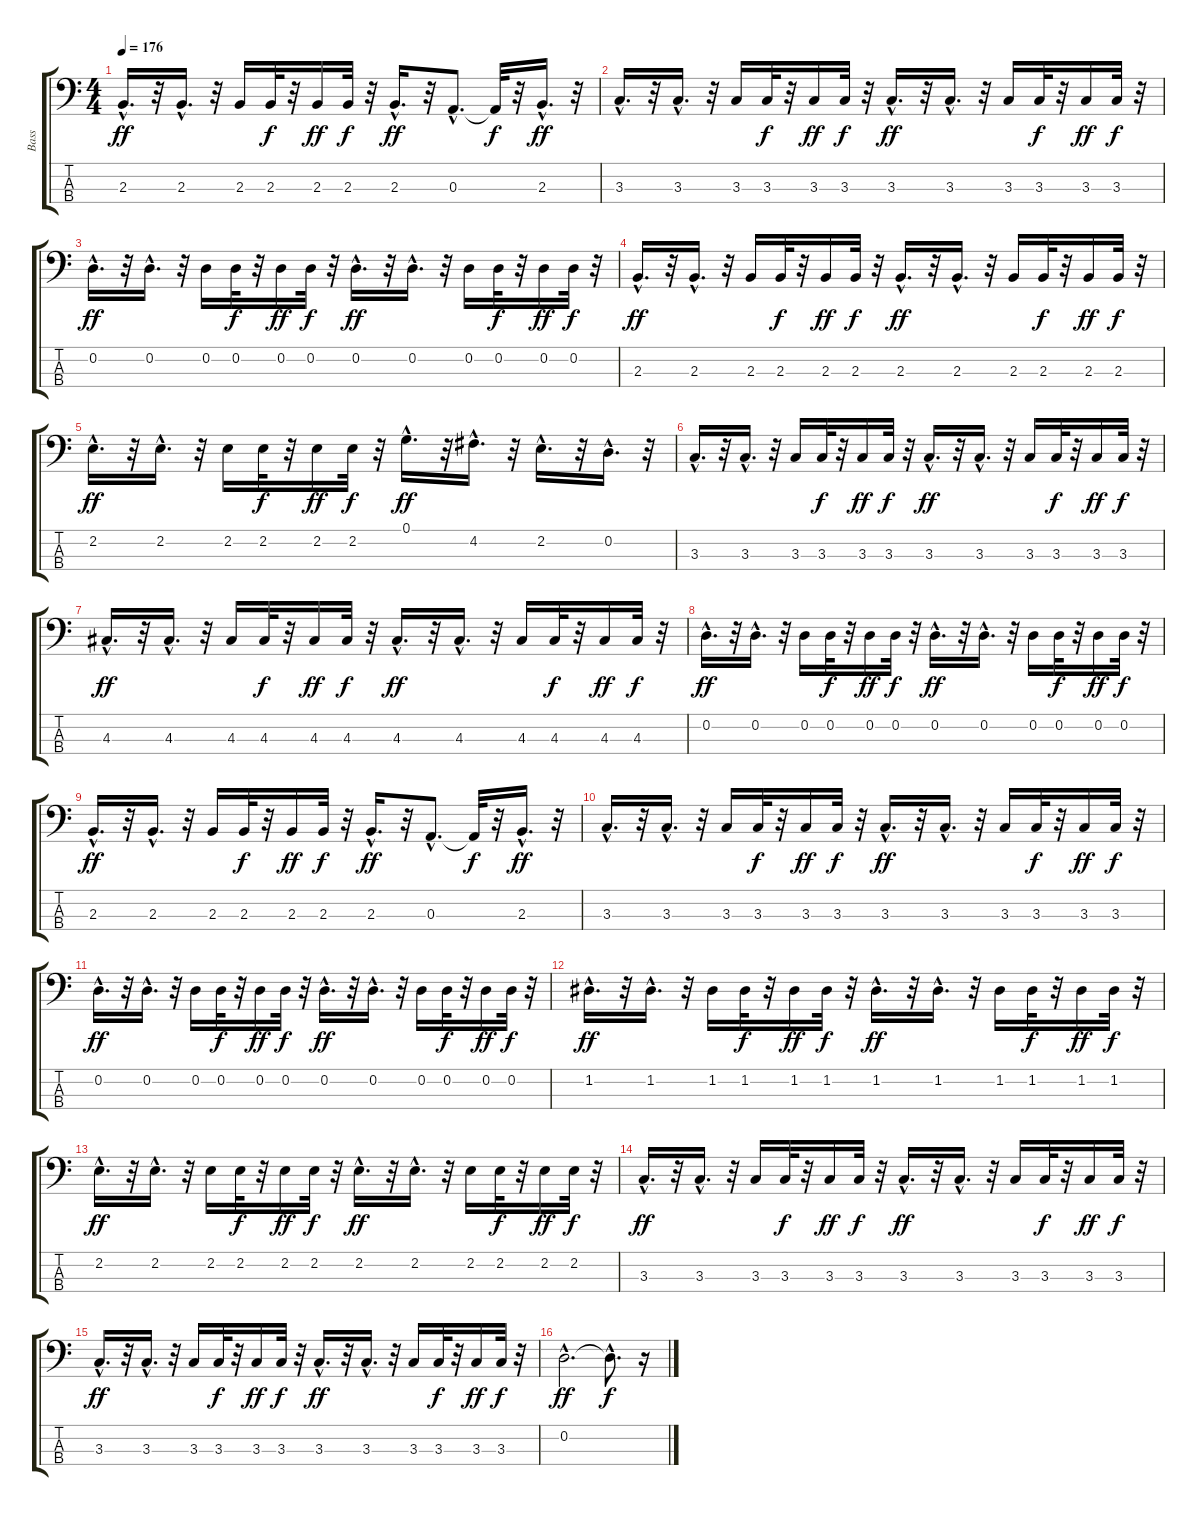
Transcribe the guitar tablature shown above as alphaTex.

\track ("Bass" "Bass") {instrument electricbassfinger}
\staff {score tabs}
\tuning (G2 D2 A1 E1) {hide}
\ts (4 4)
\tempo 176
\clef f4
\ks c
2.3{hac}.16{d dy ff} r.32 2.3{hac}.16{d} r.32 2.3.16 2.3.32{dy f} r.32 2.3.16{dy ff} 2.3.32{dy f} r.32 2.3{hac}.16{d dy ff} r.32 0.3{hac}.8{d} 0.3{t}.32{dy f} r.32 2.3{hac}.16{d dy ff} r.32 |
3.3{hac}.16{d} r.32 3.3{hac}.16{d} r.32 3.3.16 3.3.32{dy f} r.32 3.3.16{dy ff} 3.3.32{dy f} r.32 3.3{hac}.16{d dy ff} r.32 3.3{hac}.16{d} r.32 3.3.16 3.3.32{dy f} r.32 3.3.16{dy ff} 3.3.32{dy f} r.32 |
0.2{hac}.16{d dy ff} r.32 0.2{hac}.16{d} r.32 0.2.16 0.2.32{dy f} r.32 0.2.16{dy ff} 0.2.32{dy f} r.32 0.2{hac}.16{d dy ff} r.32 0.2{hac}.16{d} r.32 0.2.16 0.2.32{dy f} r.32 0.2.16{dy ff} 0.2.32{dy f} r.32 |
2.3{hac}.16{d dy ff} r.32 2.3{hac}.16{d} r.32 2.3.16 2.3.32{dy f} r.32 2.3.16{dy ff} 2.3.32{dy f} r.32 2.3{hac}.16{d dy ff} r.32 2.3{hac}.16{d} r.32 2.3.16 2.3.32{dy f} r.32 2.3.16{dy ff} 2.3.32{dy f} r.32 |
2.2{hac}.16{d dy ff} r.32 2.2{hac}.16{d} r.32 2.2.16 2.2.32{dy f} r.32 2.2.16{dy ff} 2.2.32{dy f} r.32 0.1{hac}.16{d dy ff} r.32 4.2{hac}.16{d} r.32 2.2{hac}.16{d} r.32 0.2{hac}.16{d} r.32 |
3.3{hac}.16{d} r.32 3.3{hac}.16{d} r.32 3.3.16 3.3.32{dy f} r.32 3.3.16{dy ff} 3.3.32{dy f} r.32 3.3{hac}.16{d dy ff} r.32 3.3{hac}.16{d} r.32 3.3.16 3.3.32{dy f} r.32 3.3.16{dy ff} 3.3.32{dy f} r.32 |
4.3{hac}.16{d dy ff} r.32 4.3{hac}.16{d} r.32 4.3.16 4.3.32{dy f} r.32 4.3.16{dy ff} 4.3.32{dy f} r.32 4.3{hac}.16{d dy ff} r.32 4.3{hac}.16{d} r.32 4.3.16 4.3.32{dy f} r.32 4.3.16{dy ff} 4.3.32{dy f} r.32 |
0.2{hac}.16{d dy ff} r.32 0.2{hac}.16{d} r.32 0.2.16 0.2.32{dy f} r.32 0.2.16{dy ff} 0.2.32{dy f} r.32 0.2{hac}.16{d dy ff} r.32 0.2{hac}.16{d} r.32 0.2.16 0.2.32{dy f} r.32 0.2.16{dy ff} 0.2.32{dy f} r.32 |
2.3{hac}.16{d dy ff} r.32 2.3{hac}.16{d} r.32 2.3.16 2.3.32{dy f} r.32 2.3.16{dy ff} 2.3.32{dy f} r.32 2.3{hac}.16{d dy ff} r.32 0.3{hac}.8{d} 0.3{t}.32{dy f} r.32 2.3{hac}.16{d dy ff} r.32 |
3.3{hac}.16{d} r.32 3.3{hac}.16{d} r.32 3.3.16 3.3.32{dy f} r.32 3.3.16{dy ff} 3.3.32{dy f} r.32 3.3{hac}.16{d dy ff} r.32 3.3{hac}.16{d} r.32 3.3.16 3.3.32{dy f} r.32 3.3.16{dy ff} 3.3.32{dy f} r.32 |
0.2{hac}.16{d dy ff} r.32 0.2{hac}.16{d} r.32 0.2.16 0.2.32{dy f} r.32 0.2.16{dy ff} 0.2.32{dy f} r.32 0.2{hac}.16{d dy ff} r.32 0.2{hac}.16{d} r.32 0.2.16 0.2.32{dy f} r.32 0.2.16{dy ff} 0.2.32{dy f} r.32 |
1.2{hac}.16{d dy ff} r.32 1.2{hac}.16{d} r.32 1.2.16 1.2.32{dy f} r.32 1.2.16{dy ff} 1.2.32{dy f} r.32 1.2{hac}.16{d dy ff} r.32 1.2{hac}.16{d} r.32 1.2.16 1.2.32{dy f} r.32 1.2.16{dy ff} 1.2.32{dy f} r.32 |
2.2{hac}.16{d dy ff} r.32 2.2{hac}.16{d} r.32 2.2.16 2.2.32{dy f} r.32 2.2.16{dy ff} 2.2.32{dy f} r.32 2.2{hac}.16{d dy ff} r.32 2.2{hac}.16{d} r.32 2.2.16 2.2.32{dy f} r.32 2.2.16{dy ff} 2.2.32{dy f} r.32 |
3.3{hac}.16{d dy ff} r.32 3.3{hac}.16{d} r.32 3.3.16 3.3.32{dy f} r.32 3.3.16{dy ff} 3.3.32{dy f} r.32 3.3{hac}.16{d dy ff} r.32 3.3{hac}.16{d} r.32 3.3.16 3.3.32{dy f} r.32 3.3.16{dy ff} 3.3.32{dy f} r.32 |
3.3{hac}.16{d dy ff} r.32 3.3{hac}.16{d} r.32 3.3.16 3.3.32{dy f} r.32 3.3.16{dy ff} 3.3.32{dy f} r.32 3.3{hac}.16{d dy ff} r.32 3.3{hac}.16{d} r.32 3.3.16 3.3.32{dy f} r.32 3.3.16{dy ff} 3.3.32{dy f} r.32 |
0.2{hac}.2{d dy ff} 0.2{hac t}.8{d dy f} r.16
